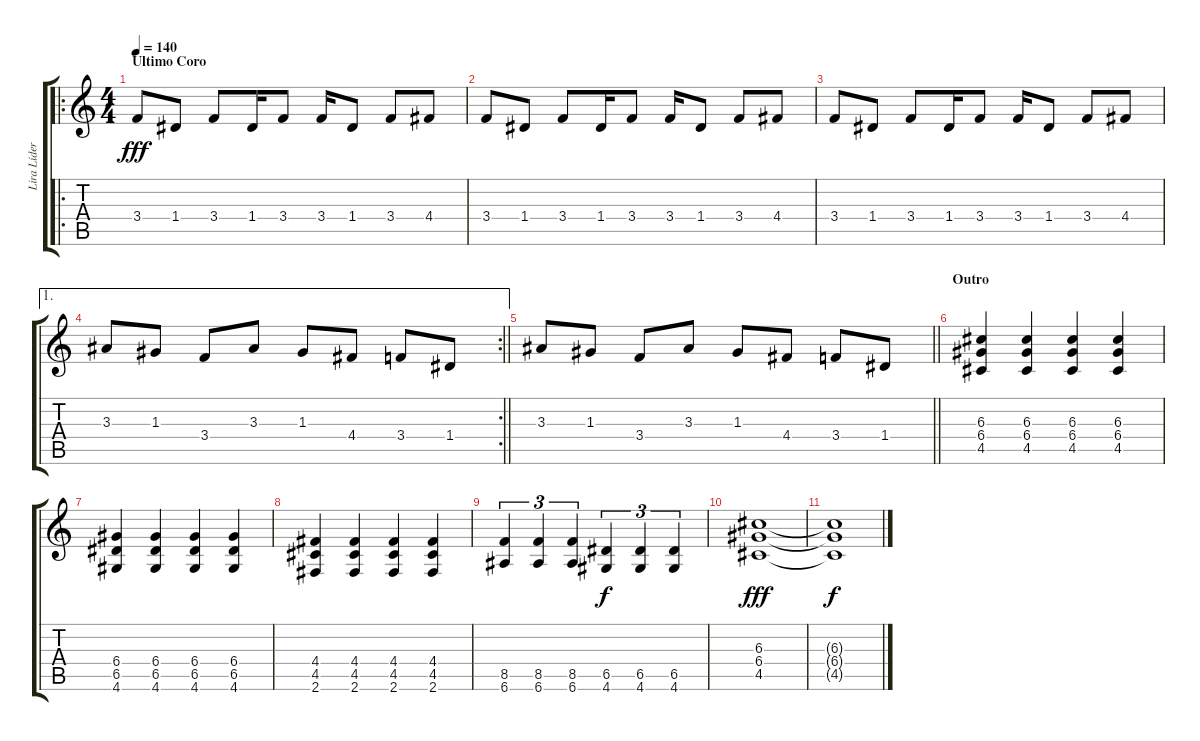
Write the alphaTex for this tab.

\track ("Lira Líder" "Lira Líder") {instrument overdrivenguitar}
\staff {score tabs}
\tuning (E4 B3 G3 D3 A2 E2) {hide}
\ro
\ts (4 4)
\section ("" "Último Coro")
\tempo 140
\clef g2
\ks c
3.4.8{dy fff volume 10} 1.4.8 3.4.8 1.4.16 3.4.8 3.4.16 1.4.8 3.4.8 4.4.8 |
3.4.8 1.4.8 3.4.8 1.4.16 3.4.8 3.4.16 1.4.8 3.4.8 4.4.8 |
3.4.8 1.4.8 3.4.8 1.4.16 3.4.8 3.4.16 1.4.8 3.4.8 4.4.8 |
\ae 1
\rc 2
\barLineRight lightlight
3.3.8 1.3.8 3.4.8 3.3.8 1.3.8 4.4.8 3.4.8 1.4.8 |
\barLineRight lightlight
3.3.8 1.3.8 3.4.8 3.3.8 1.3.8 4.4.8 3.4.8 1.4.8 |
\section ("" "Outro")
(6.3 6.4 4.5).4 (6.3 6.4 4.5).4 (6.3 6.4 4.5).4 (6.3 6.4 4.5).4 |
(6.4 6.5 4.6).4 (6.4 6.5 4.6).4 (6.4 6.5 4.6).4 (6.4 6.5 4.6).4 |
(4.4 4.5 2.6).4 (4.4 4.5 2.6).4 (4.4 4.5 2.6).4 (4.4 4.5 2.6).4 |
(8.5 6.6).4{tu (3 2)} (8.5 6.6).4{tu (3 2)} (8.5 6.6).4{tu (3 2)} (6.5 4.6).4{tu (3 2) dy f} (6.5 4.6).4{tu (3 2)} (6.5 4.6).4{tu (3 2)} |
(6.3 6.4 4.5).1{dy fff} |
(6.3{t} 6.4{t} 4.5{t}).1{dy f}
